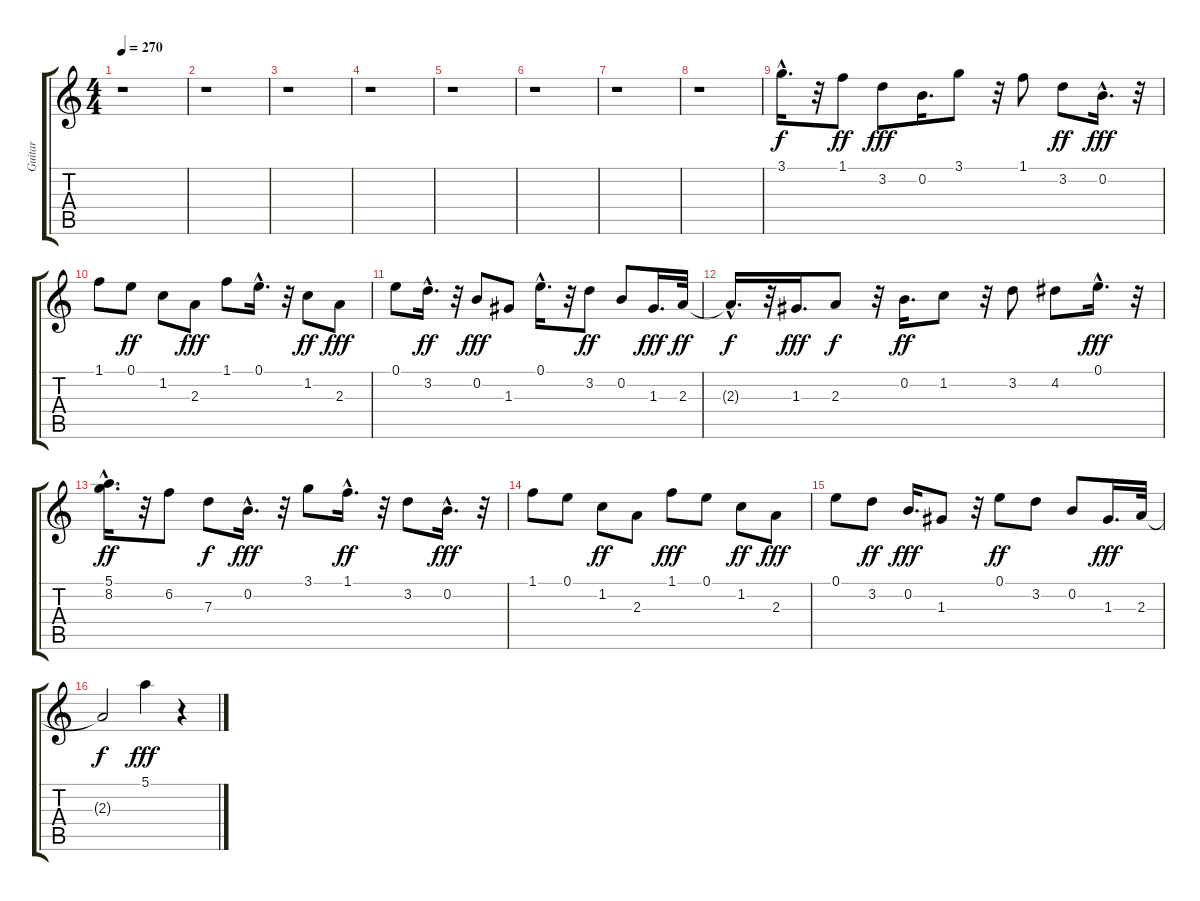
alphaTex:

\track ("Guitar" "Guitar") {instrument acousticguitarnylon}
\staff {score tabs}
\tuning (E4 B3 G3 D3 A2 E2) {hide}
\ts (4 4)
\tempo 270
\clef g2
\ks c
r.1{dy f} |
r.1 |
r.1 |
r.1 |
r.1 |
r.1 |
r.1 |
r.1 |
3.1{hac}.16{d} r.32 1.1.8{dy ff} 3.2.8{dy fff} 0.2.16{d} 3.1.8 r.32 1.1.8 3.2.8{dy ff} 0.2{hac}.16{d dy fff} r.32 |
1.1.8 0.1.8{dy ff} 1.2.8 2.3.8{dy fff} 1.1.8 0.1{hac}.16{d} r.32 1.2.8{dy ff} 2.3.8{dy fff} |
0.1.8 3.2{hac}.16{d dy ff} r.32 0.2.8{dy fff} 1.3.8 0.1{hac}.16{d} r.32 3.2.8{dy ff} 0.2.8 1.3.16{d dy fff} 2.3.32{dy ff} |
2.3{hac t}.16{d dy f} r.32 1.3.16{d dy fff} 2.3.8{dy f} r.32 0.2.16{d dy ff} 1.2.8 r.32 3.2.8 4.2.8 0.1{hac}.16{d dy fff} r.32 |
(5.1 8.2{hac}).16{d dy ff} r.32 6.2.8 7.3.8{dy f} 0.2{hac}.16{d dy fff} r.32 3.1.8 1.1{hac}.16{d dy ff} r.32 3.2.8 0.2{hac}.16{d dy fff} r.32 |
1.1.8 0.1.8 1.2.8{dy ff} 2.3.8 1.1.8{dy fff} 0.1.8 1.2.8{dy ff} 2.3.8{dy fff} |
0.1.8 3.2.8{dy ff} 0.2.16{d dy fff} 1.3.8 r.32 0.1.8{dy ff} 3.2.8 0.2.8 1.3.16{d dy fff} 2.3.32 |
2.3{t}.2{dy f} 5.1.4{dy fff} r.4
